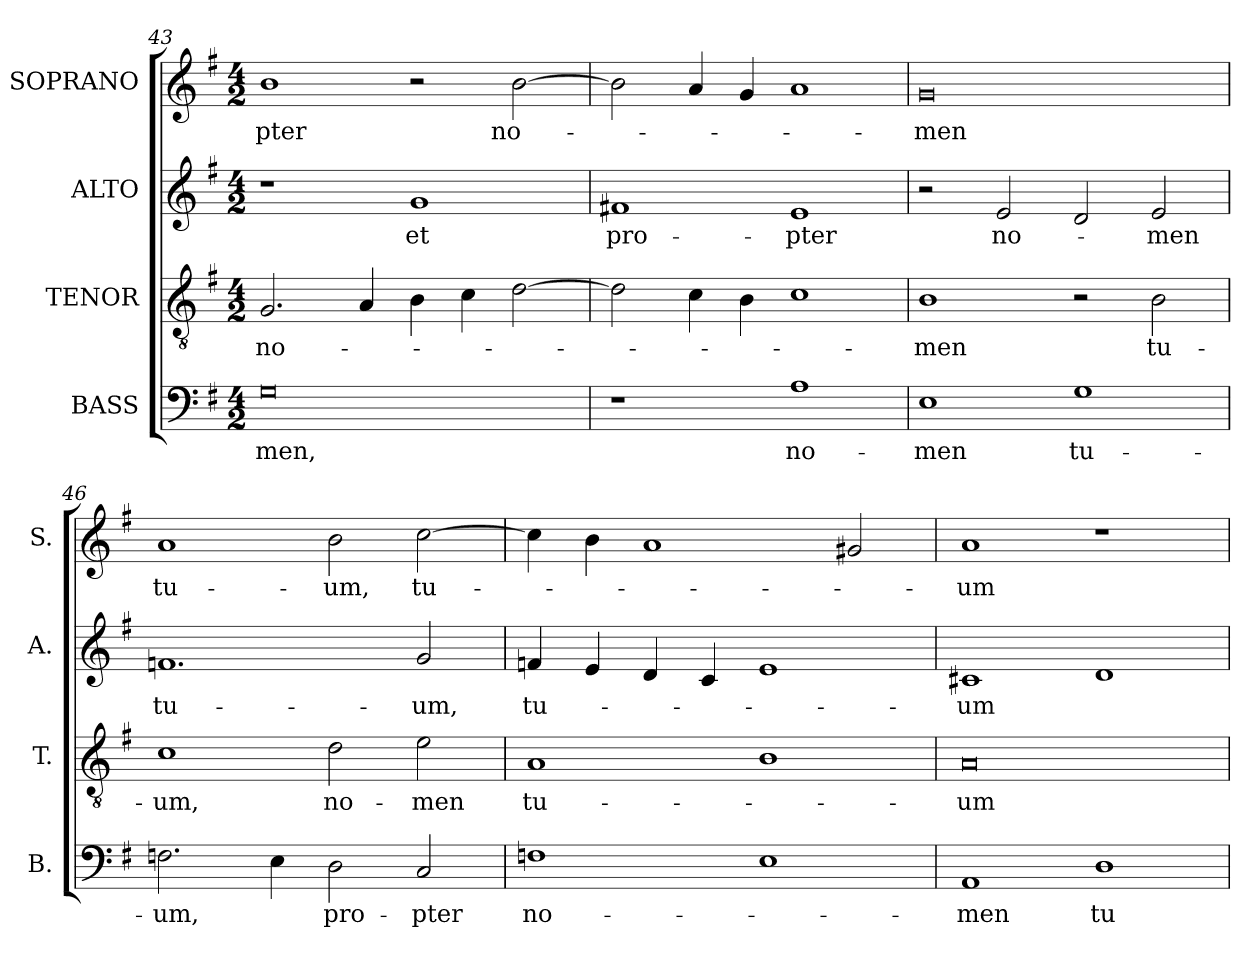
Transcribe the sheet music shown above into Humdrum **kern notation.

**kern	**text	**kern	**text	**kern	**text	**kern	**text
*part4	*part4	*part3	*part3	*part2	*part2	*part1	*part1
*staff4	*staff4	*staff3	*staff3	*staff2	*staff2	*staff1	*staff1
*I"BASS	*	*I"TENOR	*	*I"ALTO	*	*I"SOPRANO	*
*I'B.	*	*I'T.	*	*I'A.	*	*I'S.	*
*clefF4	*	*clefGv2	*	*clefG2	*	*clefG2	*
*	*	*ITrd7c12	*	*	*	*	*
*k[f#]	*	*k[f#]	*	*k[f#]	*	*k[f#]	*
*G:	*	*G:	*	*G:	*	*G:	*
*M4/2	*	*M4/2	*	*M4/2	*	*M4/2	*
=43	=43	=43	=43	=43	=43	=43	=43
!	!LO:LY:b:color=#000000	!	!	!	!	!	!
!	!	!	!LO:LY:b:color=#000000	!	!	!	!
!	!	!	!	!	!	!	!LO:LY:b:color=#000000
0Gi	-men,	2.GGi/	no-	1r	.	1bi	-pter
.	.	4AAi/	.	.	.	.	.
!	!	!	!	!	!LO:LY:b:color=#000000	!	!
.	.	4BBi\	.	1gi	et	2r	.
.	.	4Ci\	.	.	.	.	.
!	!	!	!	!	!	!	!LO:LY:b:color=#000000
.	.	[2Di\	.	.	.	[2bi\	no-
!!LO:PB:g=z
=44	=44	=44	=44	=44	=44	=44	=44
!	!	!	!	!	!LO:LY:b:color=#000000	!	!
1r	.	2Di\]	.	1f#Xi	pro-	2bi\]	.
.	.	4Ci\	.	.	.	4ai/	.
.	.	4BBi\	.	.	.	4gi/	.
!	!LO:LY:b:color=#000000	!	!	!	!	!	!
!	!	!	!	!	!LO:LY:b:color=#000000	!	!
1Ai	no-	1Ci	.	1ei	-pter	1ai	.
=45	=45	=45	=45	=45	=45	=45	=45
!	!LO:LY:b:color=#000000	!	!	!	!	!	!
!	!	!	!LO:LY:b:color=#000000	!	!	!	!
!	!	!	!	!	!	!	!LO:LY:b:color=#000000
1Ei	-men	1BBi	-men	2r	.	0gi	-men
!	!	!	!	!	!LO:LY:b:color=#000000	!	!
.	.	.	.	2ei/	no-	.	.
!	!LO:LY:b:color=#000000	!	!	!	!	!	!
1Gi	tu-	2r	.	2di/	.	.	.
!	!	!	!LO:LY:b:color=#000000	!	!	!	!
!	!	!	!	!	!LO:LY:b:color=#000000	!	!
.	.	2BBi\	tu-	2ei/	-men	.	.
=46	=46	=46	=46	=46	=46	=46	=46
!	!LO:LY:b:color=#000000	!	!	!	!	!	!
!	!	!	!LO:LY:b:color=#000000	!	!	!	!
!	!	!	!	!	!LO:LY:b:color=#000000	!	!
!	!	!	!	!	!	!	!LO:LY:b:color=#000000
2.Fni\	-um,	1Ci	-um,	1.fni	tu-	1ai	tu-
4Ei\	.	.	.	.	.	.	.
!	!LO:LY:b:color=#000000	!	!	!	!	!	!
!	!	!	!LO:LY:b:color=#000000	!	!	!	!
!	!	!	!	!	!	!	!LO:LY:b:color=#000000
2Di\	pro-	2Di\	no-	.	.	2bi\	-um,
!	!LO:LY:b:color=#000000	!	!	!	!	!	!
!	!	!	!LO:LY:b:color=#000000	!	!	!	!
!	!	!	!	!	!LO:LY:b:color=#000000	!	!
!	!	!	!	!	!	!	!LO:LY:b:color=#000000
2Ci/	-pter	2Ei\	-men	2gi/	-um,	[2cci\	tu-
=47	=47	=47	=47	=47	=47	=47	=47
!	!LO:LY:b:color=#000000	!	!	!	!	!	!
!	!	!	!LO:LY:b:color=#000000	!	!	!	!
!	!	!	!	!	!LO:LY:b:color=#000000	!	!
1Fni	no-	1AAi	tu-	4fni/	tu-	4cci\]	.
.	.	.	.	4ei/	.	4bi\	.
.	.	.	.	4di/	.	1ai	.
.	.	.	.	4ci/	.	.	.
1Ei	.	1BBi	.	1ei	.	.	.
.	.	.	.	.	.	2g#Xi/	.
=48	=48	=48	=48	=48	=48	=48	=48
!	!LO:LY:b:color=#000000	!	!	!	!	!	!
!	!	!	!LO:LY:b:color=#000000	!	!	!	!
!	!	!	!	!	!LO:LY:b:color=#000000	!	!
!	!	!	!	!	!	!	!LO:LY:b:color=#000000
1AAi	-men	0AAi	-um	1c#Xi	-um	1ai	-um
!	!LO:LY:b:color=#000000	!	!	!	!	!	!
1Di	tu-	.	.	1di	.	1r	.
=	=	=	=	=	=	=	=
*-	*-	*-	*-	*-	*-	*-	*-
